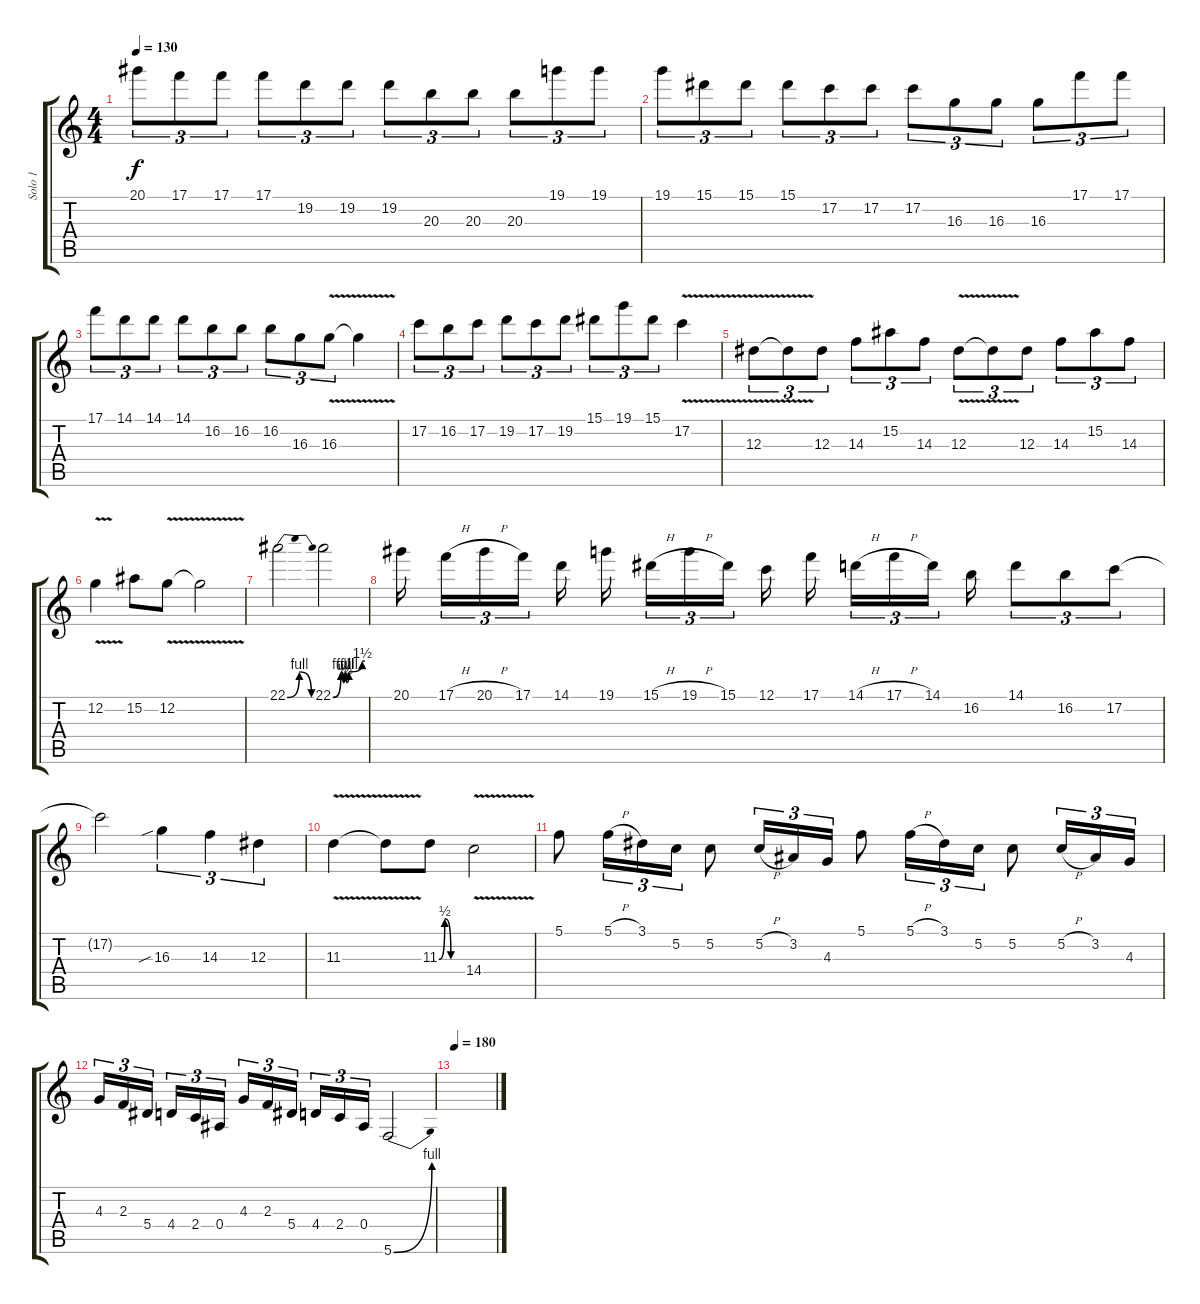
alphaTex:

\track ("Solo 1" "Solo 1") {instrument distortionguitar}
\staff {score tabs}
\tuning (C4 G3 Eb3 Bb2 F2 C2) {hide}
\ts (4 4)
\tempo 130
\clef g2
\ks c
20.1.8{tu (3 2) dy f} 17.1.8{tu (3 2)} 17.1.8{tu (3 2)} 17.1.8{tu (3 2)} 19.2.8{tu (3 2)} 19.2.8{tu (3 2)} 19.2.8{tu (3 2)} 20.3.8{tu (3 2)} 20.3.8{tu (3 2)} 20.3.8{tu (3 2)} 19.1.8{tu (3 2)} 19.1.8{tu (3 2)} |
19.1.8{tu (3 2)} 15.1.8{tu (3 2)} 15.1.8{tu (3 2)} 15.1.8{tu (3 2)} 17.2.8{tu (3 2)} 17.2.8{tu (3 2)} 17.2.8{tu (3 2)} 16.3.8{tu (3 2)} 16.3.8{tu (3 2)} 16.3.8{tu (3 2)} 17.1.8{tu (3 2)} 17.1.8{tu (3 2)} |
17.1.8{tu (3 2)} 14.1.8{tu (3 2)} 14.1.8{tu (3 2)} 14.1.8{tu (3 2)} 16.2.8{tu (3 2)} 16.2.8{tu (3 2)} 16.2.8{tu (3 2)} 16.3.8{tu (3 2)} 16.3{v}.8{tu (3 2)} 16.3{t}.4 |
17.2.8{tu (3 2)} 16.2.8{tu (3 2)} 17.2.8{tu (3 2)} 19.2.8{tu (3 2)} 17.2.8{tu (3 2)} 19.2.8{tu (3 2)} 15.1.8{tu (3 2)} 19.1.8{tu (3 2)} 15.1.8{tu (3 2)} 17.2{v}.4 |
12.3{v}.8{tu (3 2)} 12.3{t}.8{tu (3 2)} 12.3.8{tu (3 2)} 14.3.8{tu (3 2)} 15.2.8{tu (3 2)} 14.3.8{tu (3 2)} 12.3{v}.8{tu (3 2)} 12.3{t}.8{tu (3 2)} 12.3.8{tu (3 2)} 14.3.8{tu (3 2)} 15.2.8{tu (3 2)} 14.3.8{tu (3 2)} |
12.2{v}.4 15.2.8 12.2{v}.8 12.2{t}.2 |
22.1{be (bendrelease 0 0 30 4 30 4 60 0)}.2 22.1{be (custom 0 0 15 4 19 2 23 4 25 2 30 4 55 6 60 6)}.2 |
20.1.16{beam splitsecondary} 17.1{h}.16{tu (3 2)} 20.1{h}.16{tu (3 2)} 17.1.16{tu (3 2) beam splitsecondary} 14.1.16 19.1.16{beam splitsecondary} 15.1{h}.16{tu (3 2)} 19.1{h}.16{tu (3 2)} 15.1.16{tu (3 2) beam splitsecondary} 12.1.16 17.1.16{beam splitsecondary} 14.1{h}.16{tu (3 2)} 17.1{h}.16{tu (3 2)} 14.1.16{tu (3 2) beam splitsecondary} 16.2.16 14.1.8{tu (3 2)} 16.2.8{tu (3 2)} 17.2.8{tu (3 2)} |
17.2{t}.2 16.3{sib}.4{tu (3 2)} 14.3.4{tu (3 2)} 12.3.4{tu (3 2)} |
11.3{v}.4 11.3{t}.8 11.3{be (custom 0 0 15 2 31 0 60 0)}.8 14.4{v}.2 |
5.1.8 5.1{h}.16{tu (3 2)} 3.1.16{tu (3 2)} 5.2.16{tu (3 2)} 5.2.8 5.2{h}.16{tu (3 2)} 3.2.16{tu (3 2)} 4.3.16{tu (3 2)} 5.1.8 5.1{h}.16{tu (3 2)} 3.1.16{tu (3 2)} 5.2.16{tu (3 2)} 5.2.8 5.2{h}.16{tu (3 2)} 3.2.16{tu (3 2)} 4.3.16{tu (3 2)} |
4.3.16{tu (3 2)} 2.3.16{tu (3 2)} 5.4.16{tu (3 2) beam splitsecondary} 4.4.16{tu (3 2)} 2.4.16{tu (3 2)} 0.4.16{tu (3 2)} 4.3.16{tu (3 2)} 2.3.16{tu (3 2)} 5.4.16{tu (3 2) beam splitsecondary} 4.4.16{tu (3 2)} 2.4.16{tu (3 2)} 0.4.16{tu (3 2)} 5.6{be (bend 0 0 60 4)}.2 |
\tempo 180
